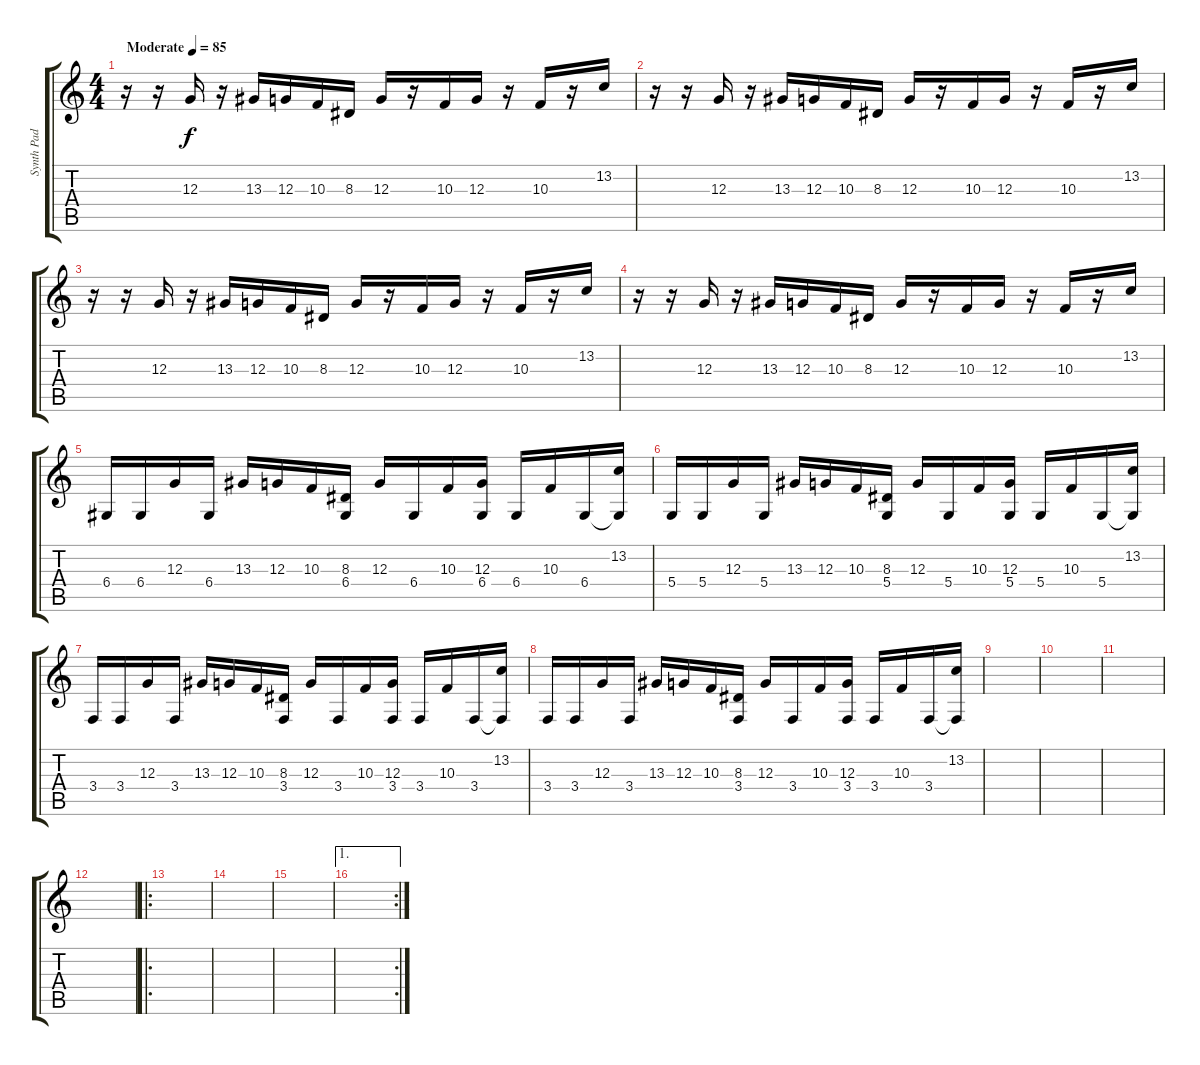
\track ("Synth Pad" "Synth Pad") {instrument electricpiano2}
\staff {score tabs}
\tuning (E4 B3 G3 D3 A2 E2) {hide}
\ts (4 4)
\tempo (85 "Moderate")
\clef g2
\ks c
r.16{dy f instrument electricpiano2} r.16 12.3.16 r.16 13.3.16 12.3.16 10.3.16 8.3.16 12.3.16 r.16 10.3.16 12.3.16 r.16 10.3.16 r.16 13.2.16 |
r.16 r.16 12.3.16 r.16 13.3.16 12.3.16 10.3.16 8.3.16 12.3.16 r.16 10.3.16 12.3.16 r.16 10.3.16 r.16 13.2.16 |
r.16 r.16 12.3.16 r.16 13.3.16 12.3.16 10.3.16 8.3.16 12.3.16 r.16 10.3.16 12.3.16 r.16 10.3.16 r.16 13.2.16 |
r.16 r.16 12.3.16 r.16 13.3.16 12.3.16 10.3.16 8.3.16 12.3.16 r.16 10.3.16 12.3.16 r.16 10.3.16 r.16 13.2.16 |
6.4.16{volume 12 instrument electricpiano2} 6.4.16 12.3.16 6.4.16 13.3.16 12.3.16 10.3.16 (8.3 6.4).16 12.3.16 6.4.16 10.3.16 (12.3 6.4).16 6.4.16 10.3.16 6.4.16 (13.2 6.4{t}).16 |
5.4.16 5.4.16 12.3.16 5.4.16 13.3.16 12.3.16 10.3.16 (8.3 5.4).16 12.3.16 5.4.16 10.3.16 (12.3 5.4).16 5.4.16 10.3.16 5.4.16 (13.2 5.4{t}).16 |
3.4.16 3.4.16 12.3.16 3.4.16 13.3.16 12.3.16 10.3.16 (8.3 3.4).16 12.3.16 3.4.16 10.3.16 (12.3 3.4).16 3.4.16 10.3.16 3.4.16 (13.2 3.4{t}).16 |
3.4.16 3.4.16 12.3.16 3.4.16 13.3.16 12.3.16 10.3.16 (8.3 3.4).16 12.3.16 3.4.16 10.3.16 (12.3 3.4).16 3.4.16 10.3.16 3.4.16 (13.2 3.4{t}).16 |
|
|
|
|
\ro
|
|
|
\ae 1
\rc 2
